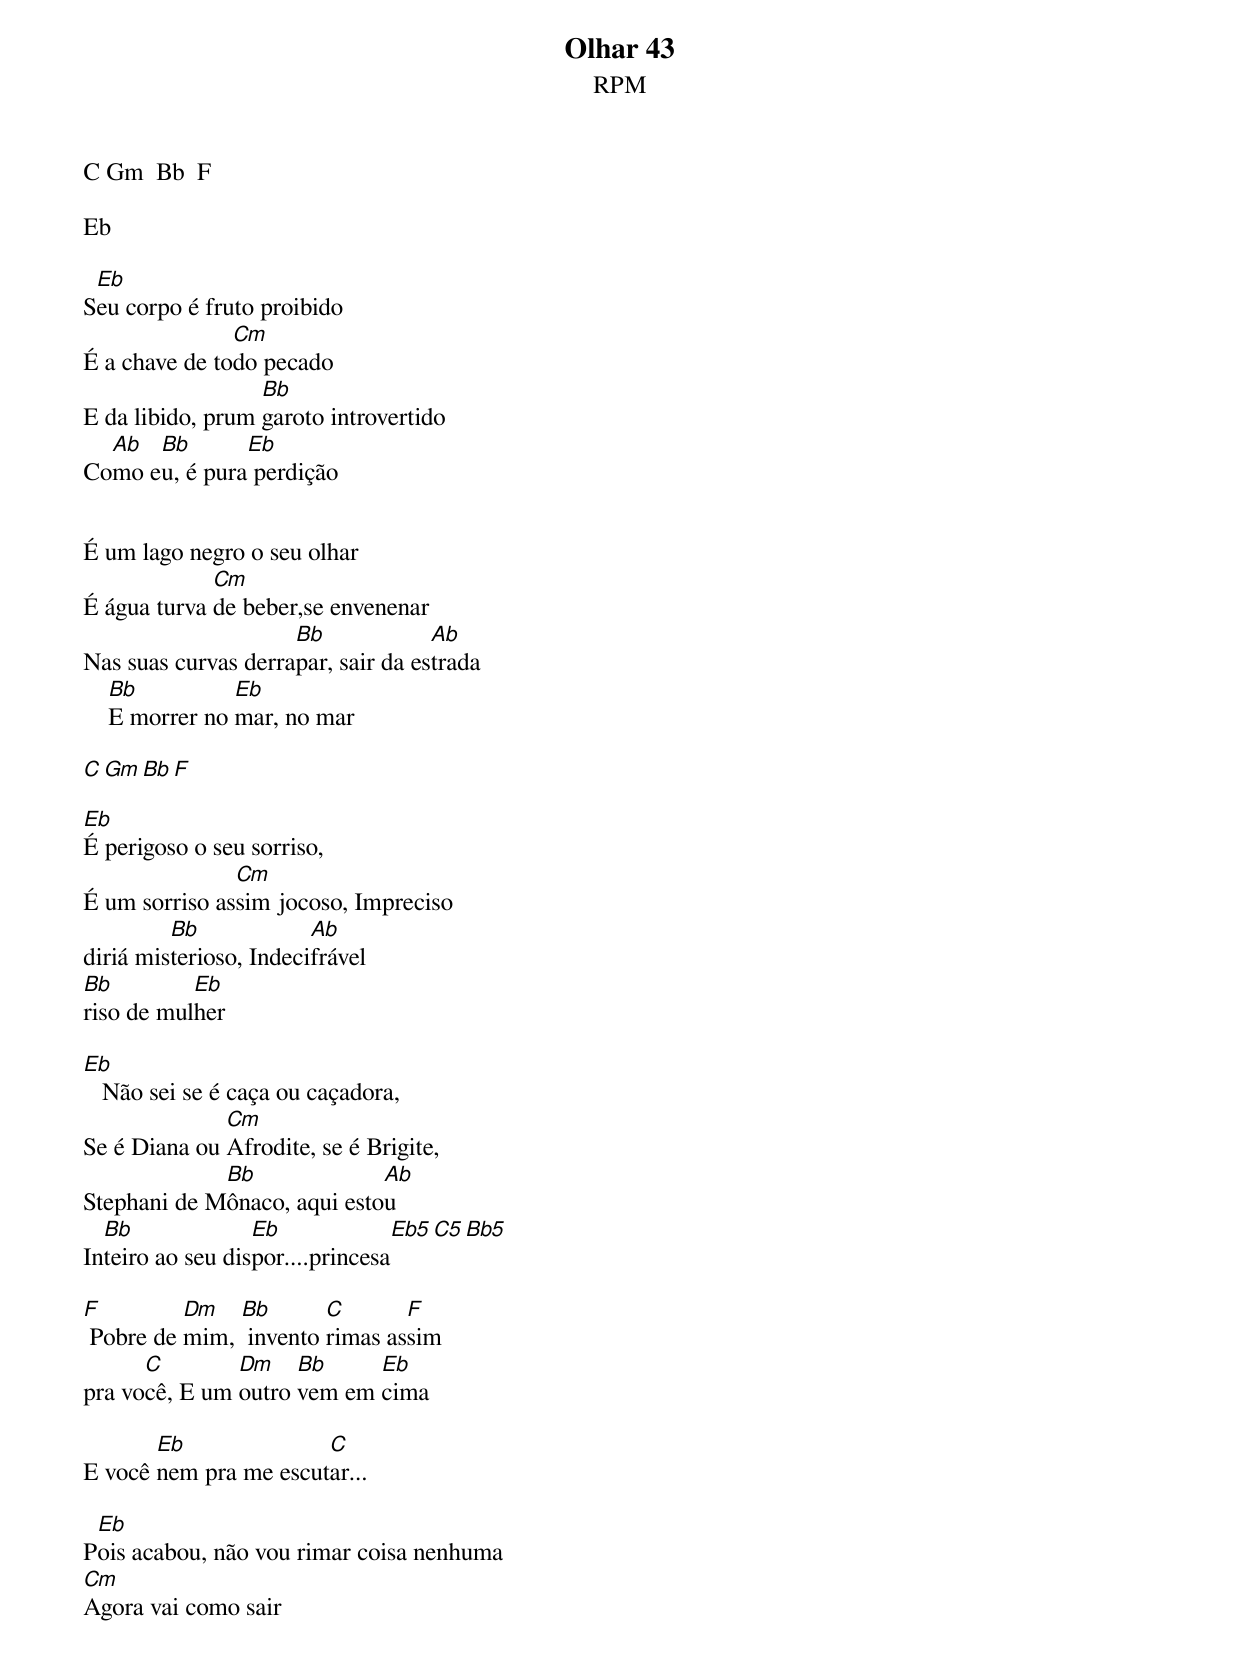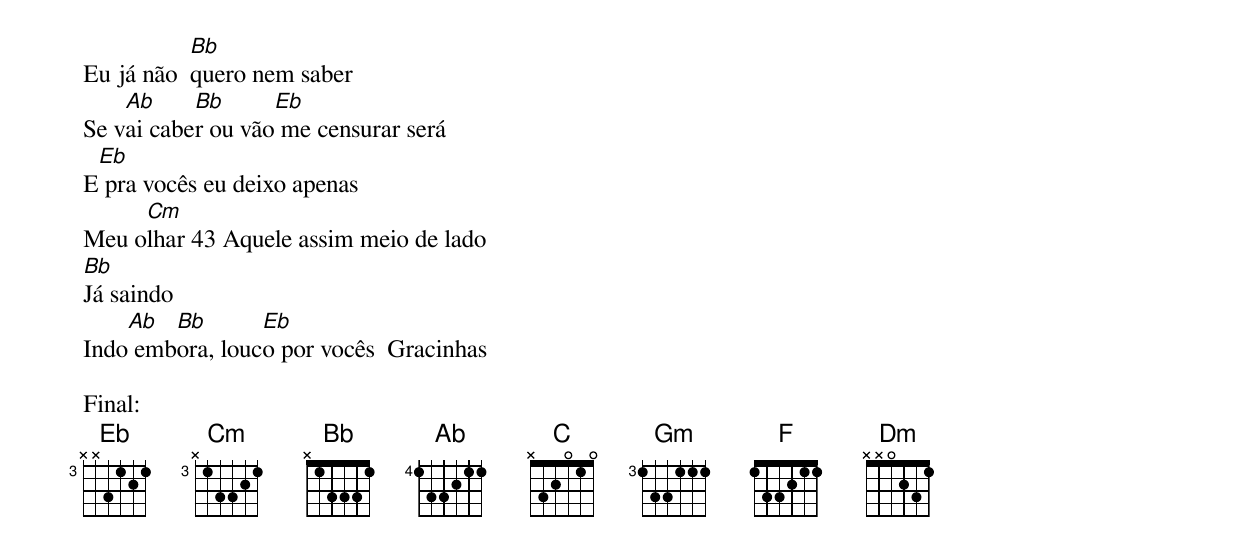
Olhar 43
RPM

C Gm  Bb  F

Eb

 Eb
Seu corpo é fruto proibido
               Cm
É a chave de todo pecado
                  Bb
E da libido, prum garoto introvertido
  Ab  Bb       Eb
Como eu, é pura perdição


É um lago negro o seu olhar
             Cm
É água turva de beber,se envenenar
                     Bb             Ab
Nas suas curvas derrapar, sair da estrada
    Bb          Eb
    E morrer no mar, no mar

C Gm  Bb  F

Eb
É perigoso o seu sorriso,
               Cm
É um sorriso assim jocoso, Impreciso
         Bb             Ab
diriá misterioso, Indecifrável
Bb         Eb
riso de mulher

Eb
   Não sei se é caça ou caçadora,
              Cm
Se é Diana ou Afrodite, se é Brigite,
             Bb              Ab
Stephani de Mônaco, aqui estou
  Bb              Eb               Eb5      C5  Bb5
Inteiro ao seu dispor....princesa

F         Dm   Bb       C       F
 Pobre de mim,  invento rimas assim
      C        Dm    Bb     Eb
pra você, E um outro vem em cima

       Eb              C
E você nem pra me escutar...

 Eb
Pois acabou, não vou rimar coisa nenhuma
Cm
Agora vai como sair
           Bb
Eu já não  quero nem saber
    Ab     Bb      Eb
Se vai caber ou vão me censurar será
 Eb
E pra vocês eu deixo apenas
     Cm
Meu olhar 43 Aquele assim meio de lado
Bb
Já saindo
    Ab  Bb       Eb
Indo embora, louco por vocês  Gracinhas

Final:
